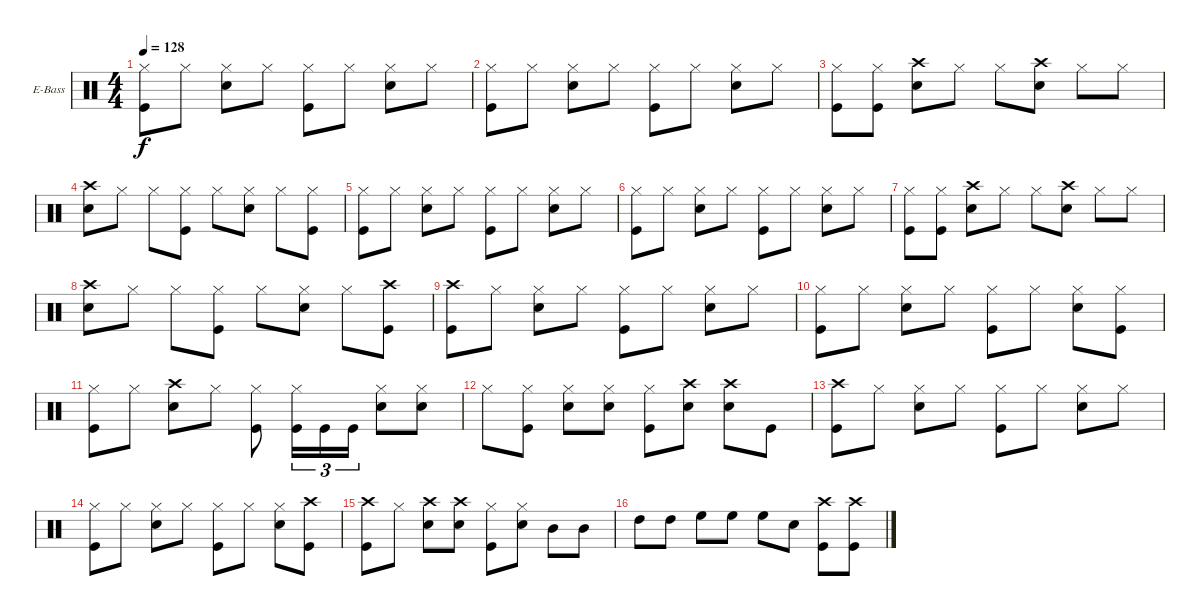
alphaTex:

\defaultSystemsLayout 4
\bracketExtendMode groupsimilarinstruments
\firstSystemTrackNameOrientation horizontal
\otherSystemsTrackNameOrientation horizontal
\track ("Lars Ulrich (Drums)" "E-Bass") {instrument percussion}
\staff {score}
\articulation defaults
\ts (4 4)
\tempo 128
\clef neutral
\ks c
("Hi-Hat (closed)" "Kick (hit)").8{dy f} "Hi-Hat (closed)".8 ("Snare (hit) 2" "Hi-Hat (closed)").8 "Hi-Hat (closed)".8 ("Hi-Hat (closed)" "Kick (hit)").8 "Hi-Hat (closed)".8 ("Snare (hit) 2" "Hi-Hat (closed)").8 "Hi-Hat (closed)".8 |
("Hi-Hat (closed)" "Kick (hit)").8 "Hi-Hat (closed)".8 ("Snare (hit) 2" "Hi-Hat (closed)").8 "Hi-Hat (closed)".8 ("Hi-Hat (closed)" "Kick (hit)").8 "Hi-Hat (closed)".8 ("Snare (hit) 2" "Hi-Hat (closed)").8 "Hi-Hat (closed)".8 |
("Hi-Hat (closed)" "Kick (hit)").8 ("Hi-Hat (closed)" "Kick (hit)").8 ("Crash high (hit)" "Snare (hit) 2").8 "Hi-Hat (closed)".8 "Hi-Hat (closed)".8 ("Crash high (hit)" "Snare (hit) 2").8 "Hi-Hat (closed)".8 "Hi-Hat (closed)".8 |
("Crash high (hit)" "Snare (hit) 2").8 "Hi-Hat (closed)".8 "Hi-Hat (closed)".8 ("Kick (hit)" "Hi-Hat (closed)").8 "Hi-Hat (closed)".8 ("Snare (hit) 2" "Hi-Hat (closed)").8 "Hi-Hat (closed)".8 ("Hi-Hat (closed)" "Kick (hit)").8 |
("Hi-Hat (closed)" "Kick (hit)").8 "Hi-Hat (closed)".8 ("Snare (hit) 2" "Hi-Hat (closed)").8 "Hi-Hat (closed)".8 ("Hi-Hat (closed)" "Kick (hit)").8 "Hi-Hat (closed)".8 ("Snare (hit) 2" "Hi-Hat (closed)").8 "Hi-Hat (closed)".8 |
("Hi-Hat (closed)" "Kick (hit)").8 "Hi-Hat (closed)".8 ("Snare (hit) 2" "Hi-Hat (closed)").8 "Hi-Hat (closed)".8 ("Hi-Hat (closed)" "Kick (hit)").8 "Hi-Hat (closed)".8 ("Snare (hit) 2" "Hi-Hat (closed)").8 "Hi-Hat (closed)".8 |
("Hi-Hat (closed)" "Kick (hit)").8 ("Hi-Hat (closed)" "Kick (hit)").8 ("Crash high (hit)" "Snare (hit) 2").8 "Hi-Hat (closed)".8 "Hi-Hat (closed)".8 ("Crash high (hit)" "Snare (hit) 2").8 "Hi-Hat (closed)".8 "Hi-Hat (closed)".8 |
("Crash high (hit)" "Snare (hit) 2").8 "Hi-Hat (closed)".8 "Hi-Hat (closed)".8 ("Kick (hit)" "Hi-Hat (closed)").8 "Hi-Hat (closed)".8 ("Snare (hit) 2" "Hi-Hat (closed)").8 "Hi-Hat (closed)".8 ("Crash high (hit)" "Kick (hit)").8 |
("Crash high (hit)" "Kick (hit)").8 "Hi-Hat (closed)".8 ("Snare (hit) 2" "Hi-Hat (closed)").8 "Hi-Hat (closed)".8 ("Hi-Hat (closed)" "Kick (hit)").8 "Hi-Hat (closed)".8 ("Snare (hit) 2" "Hi-Hat (closed)").8 "Hi-Hat (closed)".8 |
("Hi-Hat (closed)" "Kick (hit)").8 "Hi-Hat (closed)".8 ("Snare (hit) 2" "Hi-Hat (closed)").8 "Hi-Hat (closed)".8 ("Hi-Hat (closed)" "Kick (hit)").8 "Hi-Hat (closed)".8 ("Snare (hit) 2" "Hi-Hat (closed)").8 ("Hi-Hat (closed)" "Kick (hit)").8 |
("Kick (hit)" "Hi-Hat (closed)").8 "Hi-Hat (closed)".8 ("Crash high (hit)" "Snare (hit) 2").8 "Hi-Hat (closed)".8 ("Kick (hit)" "Hi-Hat (closed)").8 ("Kick (hit)" "Hi-Hat (closed)").16{tu (3 2)} "Kick (hit)".16{tu (3 2)} "Kick (hit)".16{tu (3 2)} ("Snare (hit) 2" "Hi-Hat (closed)").8 ("Snare (hit) 2" "Hi-Hat (closed)").8 |
"Hi-Hat (closed)".8 ("Kick (hit)" "Hi-Hat (closed)").8 ("Snare (hit) 2" "Hi-Hat (closed)").8 ("Hi-Hat (closed)" "Snare (hit) 2").8 ("Kick (hit)" "Hi-Hat (closed)").8 ("Crash high (hit)" "Snare (hit) 2").8 ("Snare (hit) 2" "Crash high (hit)").8 "Kick (hit)".8 |
("Crash high (hit)" "Kick (hit)").8 "Hi-Hat (closed)".8 ("Snare (hit) 2" "Hi-Hat (closed)").8 "Hi-Hat (closed)".8 ("Hi-Hat (closed)" "Kick (hit)").8 "Hi-Hat (closed)".8 ("Snare (hit) 2" "Hi-Hat (closed)").8 "Hi-Hat (closed)".8 |
("Hi-Hat (closed)" "Kick (hit)").8 "Hi-Hat (closed)".8 ("Snare (hit) 2" "Hi-Hat (closed)").8 "Hi-Hat (closed)".8 ("Hi-Hat (closed)" "Kick (hit)").8 "Hi-Hat (closed)".8 ("Snare (hit) 2" "Hi-Hat (closed)").8 ("Crash high (hit)" "Kick (hit)").8 |
("Crash high (hit)" "Kick (hit)").8 "Hi-Hat (closed)".8 ("Crash high (hit)" "Snare (hit) 2").8 ("Crash high (hit)" "Snare (hit) 2").8 ("Hi-Hat (closed)" "Kick (hit)").8 ("Snare (hit) 2" "Hi-Hat (closed)").8 "Mid Tom (hit)".8 "Mid Tom (hit)".8 |
"High Tom (hit)".8 "High Tom (hit)".8 "High Floor Tom (hit)".8 "High Floor Tom (hit)".8 "High Floor Tom (hit)".8 "Snare (hit) 2".8 ("Crash high (hit)" "Kick (hit)").8 ("Crash high (hit)" "Kick (hit)").8
